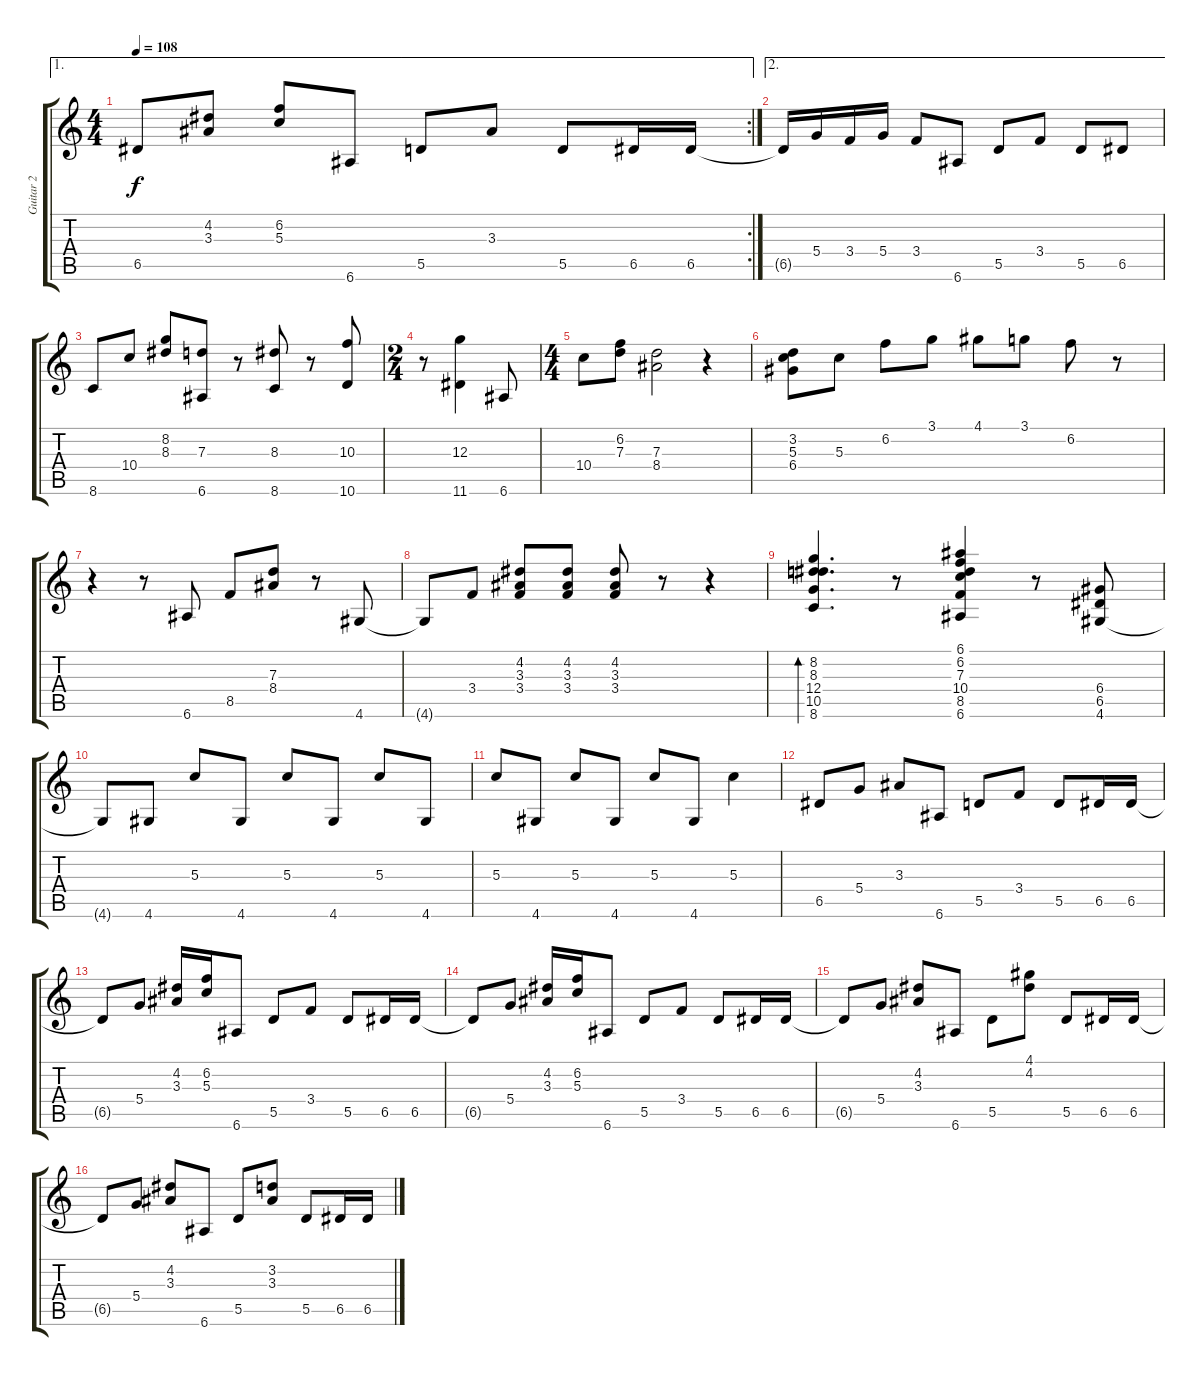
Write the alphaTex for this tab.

\track ("Guitar 2" "Guitar 2") {instrument acousticguitarnylon}
\staff {score tabs}
\tuning (E4 B3 G3 D3 A2 E2) {hide}
\ae 1
\rc 2
\ts (4 4)
\tempo 108
\clef g2
\ks c
6.5{t}.8{dy f} (4.2 3.3).8 (6.2 5.3).8 6.6.8 5.5.8 3.3.8 5.5.8 6.5.16 6.5.16 |
\ae 2
6.5{t}.16 5.4.16 3.4.16 5.4.16 3.4.8 6.6.8 5.5.8 3.4.8 5.5.8 6.5.8 |
8.6.8 10.4.8 (8.2 8.3).8 (7.3 6.6).8 r.8 (8.3 8.6).8 r.8 (10.3 10.6).8 |
\ts (2 4)
r.8 (12.3 11.6).4 6.6.8 |
\ts (4 4)
10.4.8 (6.2 7.3).8 (7.3 8.4).2 r.4 |
(3.2 5.3 6.4).8 5.3.8 6.2.8 3.1.8 4.1.8 3.1.8 6.2.8 r.8 |
r.4 r.8 6.6.8 8.5.8 (7.3 8.4).8 r.8 4.6.8 |
4.6{t}.8 3.4.8 (4.2 3.3 3.4).8 (4.2 3.3 3.4).8 (4.2 3.3 3.4).8 r.8 r.4 |
(8.2 8.3 12.4 10.5 8.6).4{d bd 30} r.8 (6.1 6.2 7.3 10.4 8.5 6.6).4 r.8 (6.4 6.5 4.6).8 |
4.6{t}.8 4.6.8 5.3.8 4.6.8 5.3.8 4.6.8 5.3.8 4.6.8 |
5.3.8 4.6.8 5.3.8 4.6.8 5.3.8 4.6.8 5.3.4 |
6.5.8 5.4.8 3.3.8 6.6.8 5.5.8 3.4.8 5.5.8 6.5.16 6.5.16 |
6.5{t}.8 5.4.8 (4.2 3.3).16 (6.2 5.3).16 6.6.8 5.5.8 3.4.8 5.5.8 6.5.16 6.5.16 |
6.5{t}.8 5.4.8 (4.2 3.3).16 (6.2 5.3).16 6.6.8 5.5.8 3.4.8 5.5.8 6.5.16 6.5.16 |
6.5{t}.8 5.4.8 (4.2 3.3).8 6.6.8 5.5.8 (4.1 4.2).8 5.5.8 6.5.16 6.5.16 |
6.5{t}.8 5.4.8 (4.2 3.3).8 6.6.8 5.5.8 (3.2 3.3).8 5.5.8 6.5.16 6.5.16
